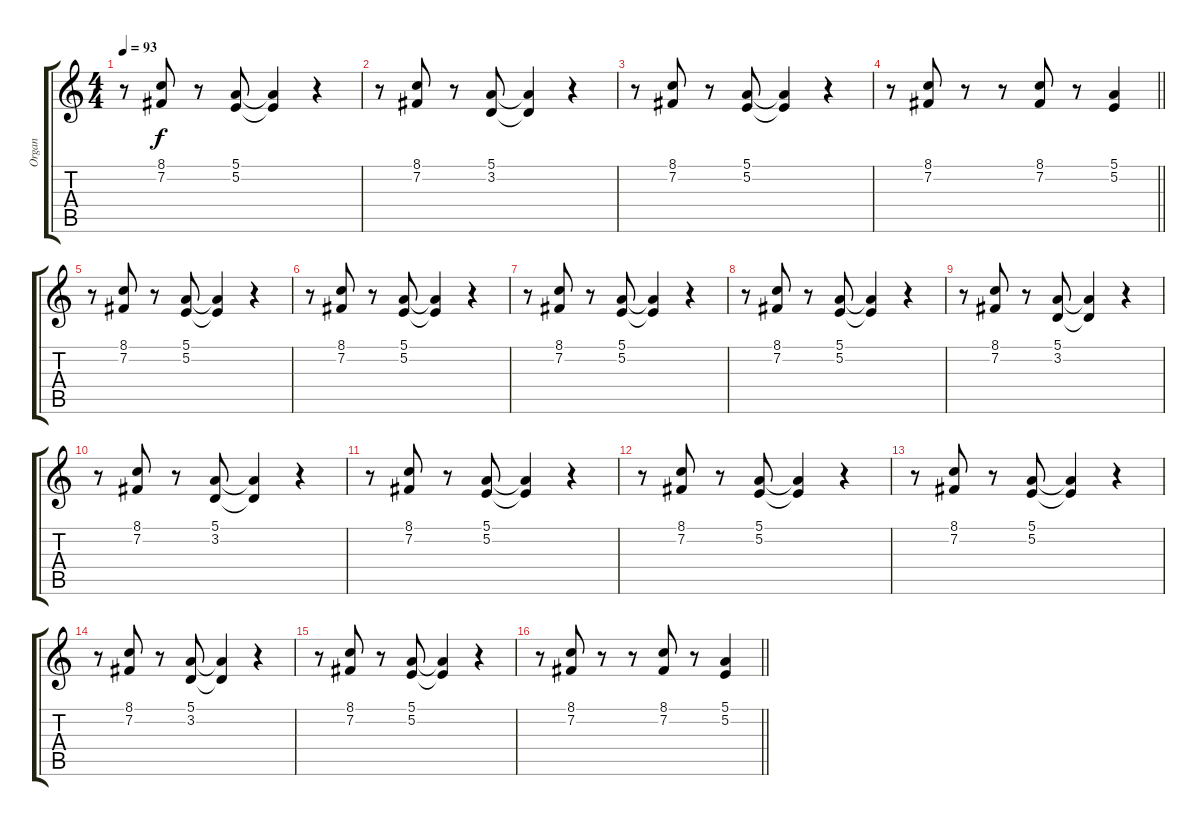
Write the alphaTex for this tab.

\track ("Organ" "Organ") {instrument drawbarorgan}
\staff {score tabs}
\tuning (E4 B3 G3 D3 A2 E2) {hide}
\ts (4 4)
\tempo 93
\clef g2
\ks c
r.8{dy f} (8.1 7.2).8 r.8 (5.1 5.2).8 (5.1{t} 5.2{t}).4 r.4 |
r.8 (8.1 7.2).8 r.8 (5.1 3.2).8 (5.1{t} 3.2{t}).4 r.4 |
r.8 (8.1 7.2).8 r.8 (5.1 5.2).8 (5.1{t} 5.2{t}).4 r.4 |
\barLineRight lightlight
r.8 (8.1 7.2).8 r.8 r.8 (8.1 7.2).8 r.8 (5.1 5.2).4 |
r.8 (8.1 7.2).8 r.8 (5.1 5.2).8 (5.1{t} 5.2{t}).4 r.4 |
r.8 (8.1 7.2).8 r.8 (5.1 5.2).8 (5.1{t} 5.2{t}).4 r.4 |
r.8 (8.1 7.2).8 r.8 (5.1 5.2).8 (5.1{t} 5.2{t}).4 r.4 |
r.8 (8.1 7.2).8 r.8 (5.1 5.2).8 (5.1{t} 5.2{t}).4 r.4 |
r.8 (8.1 7.2).8 r.8 (5.1 3.2).8 (5.1{t} 3.2{t}).4 r.4 |
r.8 (8.1 7.2).8 r.8 (5.1 3.2).8 (5.1{t} 3.2{t}).4 r.4 |
r.8 (8.1 7.2).8 r.8 (5.1 5.2).8 (5.1{t} 5.2{t}).4 r.4 |
r.8 (8.1 7.2).8 r.8 (5.1 5.2).8 (5.1{t} 5.2{t}).4 r.4 |
r.8 (8.1 7.2).8 r.8 (5.1 5.2).8 (5.1{t} 5.2{t}).4 r.4 |
r.8 (8.1 7.2).8 r.8 (5.1 3.2).8 (5.1{t} 3.2{t}).4 r.4 |
r.8 (8.1 7.2).8 r.8 (5.1 5.2).8 (5.1{t} 5.2{t}).4 r.4 |
\barLineRight lightlight
r.8 (8.1 7.2).8 r.8 r.8 (8.1 7.2).8 r.8 (5.1 5.2).4
